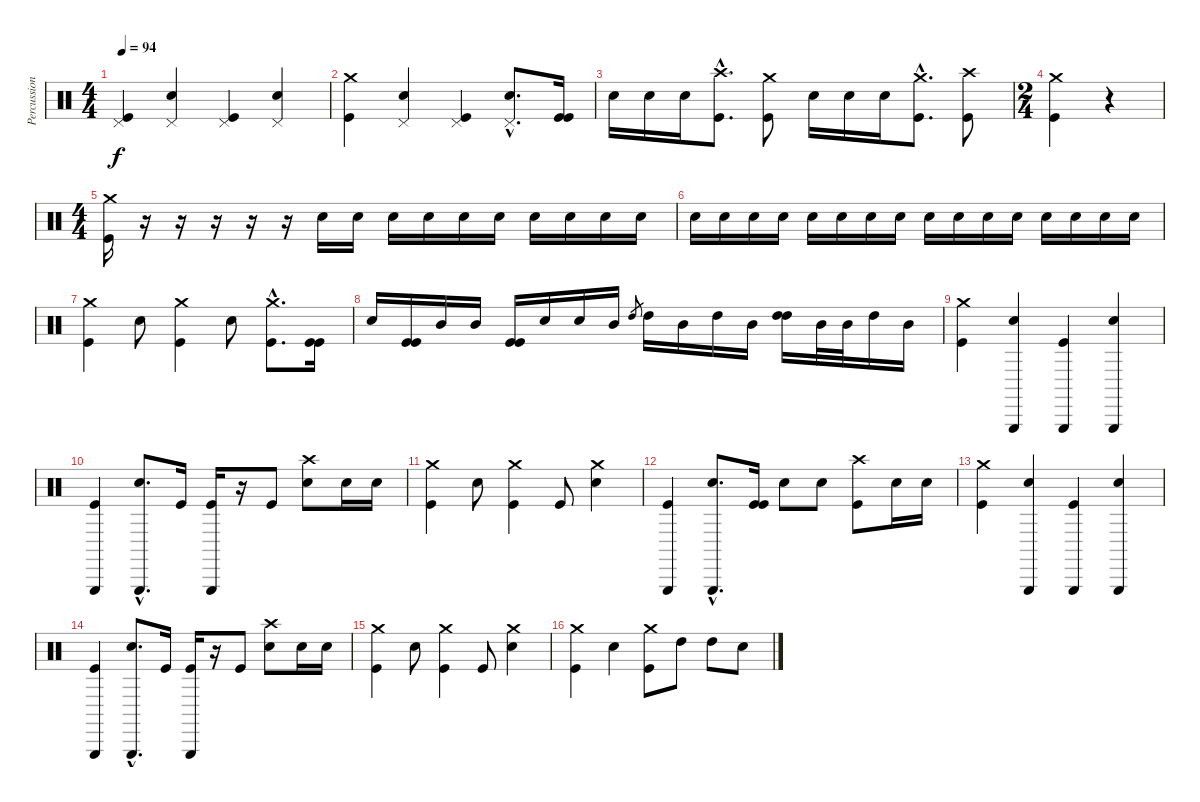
\track ("Percussion" "Percussion") {instrument percussion}
\staff {score}
\articulation defaults
\ts (4 4)
\tempo 94
\clef neutral
\ks c
("Pedal Hi-Hat (hit)" "Kick (hit)").4{dy f} ("Pedal Hi-Hat (hit)" "Snare (hit) 2").4 ("Pedal Hi-Hat (hit)" "Kick (hit)").4 ("Pedal Hi-Hat (hit)" "Snare (hit) 2").4 |
("Crash medium (hit)" "Kick (hit)").4 ("Pedal Hi-Hat (hit)" "Snare (hit) 2").4 ("Pedal Hi-Hat (hit)" "Kick (hit)").4 ("Pedal Hi-Hat (hit)"{hac} "Snare (hit) 2"{hac}).8{d} ("Kick (hit)" "Kick (hit)").16 |
"Snare (hit) 2".16 "Snare (hit) 2".16 "Snare (hit) 2".16 ("Crash high (hit)"{hac} "Kick (hit)"{hac}).8{d} ("Crash medium (hit)" "Kick (hit)").8 "Snare (hit) 2".16 "Snare (hit) 2".16 "Snare (hit) 2".16 ("Crash medium (hit)"{hac} "Kick (hit)"{hac}).8{d} ("Crash high (hit)" "Kick (hit)").8 |
\ts (2 4)
("Crash medium (hit)" "Kick (hit)").4 r.4 |
\ts (4 4)
("Crash medium (hit)" "Kick (hit)").16 r.16 r.16 r.16 r.16 r.16 "Snare (hit) 2".16{volume 4} "Snare (hit) 2".16{volume 4} "Snare (hit) 2".16{volume 5} "Snare (hit) 2".16{volume 5} "Snare (hit) 2".16{volume 6} "Snare (hit) 2".16{volume 6} "Snare (hit) 2".16{volume 7} "Snare (hit) 2".16{volume 7} "Snare (hit) 2".16{volume 8} "Snare (hit) 2".16{volume 8} |
"Snare (hit) 2".16{volume 9} "Snare (hit) 2".16{volume 9} "Snare (hit) 2".16{volume 10} "Snare (hit) 2".16{volume 10} "Snare (hit) 2".16{volume 11} "Snare (hit) 2".16{volume 11} "Snare (hit) 2".16{volume 12} "Snare (hit) 2".16{volume 12} "Snare (hit) 2".16{volume 13} "Snare (hit) 2".16{volume 13} "Snare (hit) 2".16{volume 14} "Snare (hit) 2".16{volume 14} "Snare (hit) 2".16{volume 15} "Snare (hit) 2".16{volume 15} "Snare (hit) 2".16{volume 16} "Snare (hit) 2".16 |
("Crash medium (hit)" "Kick (hit)").4 "Snare (hit) 2".8 ("Crash medium (hit)" "Kick (hit)").4 "Snare (hit) 2".8 ("Crash medium (hit)"{hac} "Kick (hit)"{hac}).8{d} ("Kick (hit)" "Kick (hit)").16 |
"Snare (hit) 2".16 ("Kick (hit)" "Kick (hit)").16 "Mid Tom (hit)".16 "Mid Tom (hit)".16 ("Kick (hit)" "Kick (hit)").16 "Snare (hit) 2".16 "Snare (hit) 2".16 "Mid Tom (hit)".16 "High Tom (hit)".8{gr} "High Tom (hit)".16 "Mid Tom (hit)".16 "High Tom (hit)".16 "Mid Tom (hit)".16 ("High Tom (hit)" "High Tom (hit)").16 "Mid Tom (hit)".32 "Mid Tom (hit)".32 "High Tom (hit)".16 "Mid Tom (hit)".16 |
("Crash medium (hit)" "Kick (hit)").4 ("Triangle (hit)" "Snare (hit) 2").4 ("Triangle (hit)" "Kick (hit)").4 ("Triangle (hit)" "Snare (hit) 2").4 |
("Triangle (hit)" "Kick (hit)").4 ("Triangle (hit)"{hac} "Snare (hit) 2"{hac}).8{d} "Kick (hit)".16 ("Triangle (hit)" "Kick (hit)").16 r.16 "Kick (hit)".8 ("Crash high (hit)" "Snare (hit) 2").8 "Snare (hit) 2".16 "Snare (hit) 2".16 |
("Crash medium (hit)" "Kick (hit)").4 "Snare (hit) 2".8 ("Crash medium (hit)" "Kick (hit)").4 "Kick (hit)".8 ("Crash medium (hit)" "Snare (hit) 2").4 |
("Triangle (hit)" "Kick (hit)").4 ("Triangle (hit)"{hac} "Snare (hit) 2"{hac}).8{d} ("Kick (hit)" "Kick (hit)").16 "Snare (hit) 2".8 "Snare (hit) 2".8 ("Crash high (hit)" "Kick (hit)").8 "Snare (hit) 2".16 "Snare (hit) 2".16 |
("Crash medium (hit)" "Kick (hit)").4 ("Triangle (hit)" "Snare (hit) 2").4 ("Triangle (hit)" "Kick (hit)").4 ("Triangle (hit)" "Snare (hit) 2").4 |
("Triangle (hit)" "Kick (hit)").4 ("Triangle (hit)"{hac} "Snare (hit) 2"{hac}).8{d} "Kick (hit)".16 ("Triangle (hit)" "Kick (hit)").16 r.16 "Kick (hit)".8 ("Crash high (hit)" "Snare (hit) 2").8 "Snare (hit) 2".16 "Snare (hit) 2".16 |
("Crash medium (hit)" "Kick (hit)").4 "Snare (hit) 2".8 ("Crash medium (hit)" "Kick (hit)").4 "Kick (hit)".8 ("Crash medium (hit)" "Snare (hit) 2").4 |
("Crash medium (hit)" "Kick (hit)").4 "Snare (hit) 2".4 ("Crash medium (hit)" "Kick (hit)").8 "High Tom (hit)".8 "High Tom (hit)".8 "Snare (hit) 2".8
